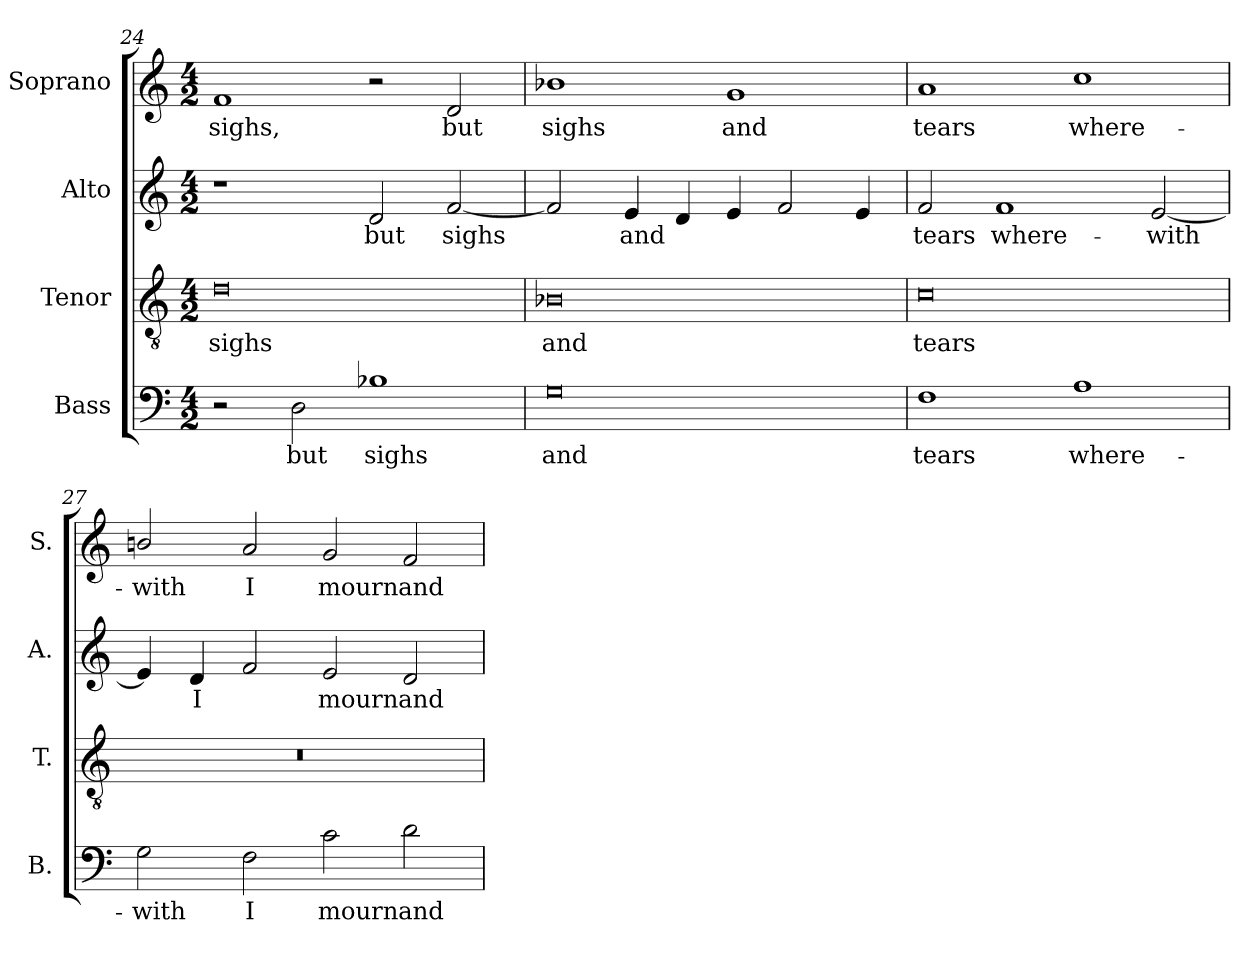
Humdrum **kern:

**kern	**text	**kern	**text	**kern	**text	**kern	**text
*part4	*part4	*part3	*part3	*part2	*part2	*part1	*part1
*staff4	*staff4	*staff3	*staff3	*staff2	*staff2	*staff1	*staff1
*I"Bass	*	*I"Tenor	*	*I"Alto	*	*I"Soprano	*
*I'B.	*	*I'T.	*	*I'A.	*	*I'S.	*
*clefF4	*	*clefGv2	*	*clefG2	*	*clefG2	*
*	*	*ITrd7c12	*	*	*	*	*
*k[]	*	*k[]	*	*k[]	*	*k[]	*
*C:	*	*C:	*	*C:	*	*C:	*
*M4/2	*	*M4/2	*	*M4/2	*	*M4/2	*
=24	=24	=24	=24	=24	=24	=24	=24
!	!	!	!LO:LY:b:color=#000000	!	!	!	!
!	!	!	!	!	!	!	!LO:LY:b:color=#000000
2r	.	0Di	sighs	1r	.	1fi	sighs,
!	!LO:LY:b:color=#000000	!	!	!	!	!	!
2Di\	but	.	.	.	.	.	.
!	!LO:LY:b:color=#000000	!	!	!	!	!	!
!	!	!	!	!	!LO:LY:b:color=#000000	!	!
1B-Xi	sighs	.	.	2di/	but	2r	.
!	!	!	!	!	!LO:LY:b:color=#000000	!	!
!	!	!	!	!	!	!	!LO:LY:b:color=#000000
.	.	.	.	[2fi/	sighs	2di/	but
=25	=25	=25	=25	=25	=25	=25	=25
!	!LO:LY:b:color=#000000	!	!	!	!	!	!
!	!	!	!LO:LY:b:color=#000000	!	!	!	!
!	!	!	!	!	!	!	!LO:LY:b:color=#000000
0Gi	and	0BB-Xi	and	2fi/]	.	1b-Xi	sighs
!	!	!	!	!	!LO:LY:b:color=#000000	!	!
.	.	.	.	4ei/	and	.	.
.	.	.	.	4di/	.	.	.
!	!	!	!	!	!	!	!LO:LY:b:color=#000000
.	.	.	.	4ei/	.	1gi	and
.	.	.	.	2fi/	.	.	.
.	.	.	.	4ei/	.	.	.
=26	=26	=26	=26	=26	=26	=26	=26
!	!LO:LY:b:color=#000000	!	!	!	!	!	!
!	!	!	!LO:LY:b:color=#000000	!	!	!	!
!	!	!	!	!	!LO:LY:b:color=#000000	!	!
!	!	!	!	!	!	!	!LO:LY:b:color=#000000
1Fi	tears	0Ci	tears	2fi/	tears	1ai	tears
!	!	!	!	!	!LO:LY:b:color=#000000	!	!
.	.	.	.	1fi	where-	.	.
!	!LO:LY:b:color=#000000	!	!	!	!	!	!
!	!	!	!	!	!	!	!LO:LY:b:color=#000000
1Ai	where-	.	.	.	.	1cci	where-
!	!	!	!	!	!LO:LY:b:color=#000000	!	!
.	.	.	.	[2ei/	-with	.	.
!!LO:LB:g=z
=27	=27	=27	=27	=27	=27	=27	=27
!	!LO:LY:b:color=#000000	!LO:N:vis=1	!	!	!	!	!
!	!	!	!	!	!	!	!LO:LY:b:color=#000000
2Gi\	-with	0r	.	4ei/]	.	2bni/	-with
!	!	!	!	!	!LO:LY:b:color=#000000	!	!
.	.	.	.	4di/	I	.	.
!	!LO:LY:b:color=#000000	!	!	!	!	!	!
!	!	!	!	!	!	!	!LO:LY:b:color=#000000
2Fi\	I	.	.	2fi/	.	2ai/	I
!	!LO:LY:b:color=#000000	!	!	!	!	!	!
!	!	!	!	!	!LO:LY:b:color=#000000	!	!
!	!	!	!	!	!	!	!LO:LY:b:color=#000000
2ci\	mourn	.	.	2ei/	mourn	2gi/	mourn
!	!LO:LY:b:color=#000000	!	!	!	!	!	!
!	!	!	!	!	!LO:LY:b:color=#000000	!	!
!	!	!	!	!	!	!	!LO:LY:b:color=#000000
2di\	and	.	.	2di/	and	2fi/	and
=	=	=	=	=	=	=	=
*-	*-	*-	*-	*-	*-	*-	*-
